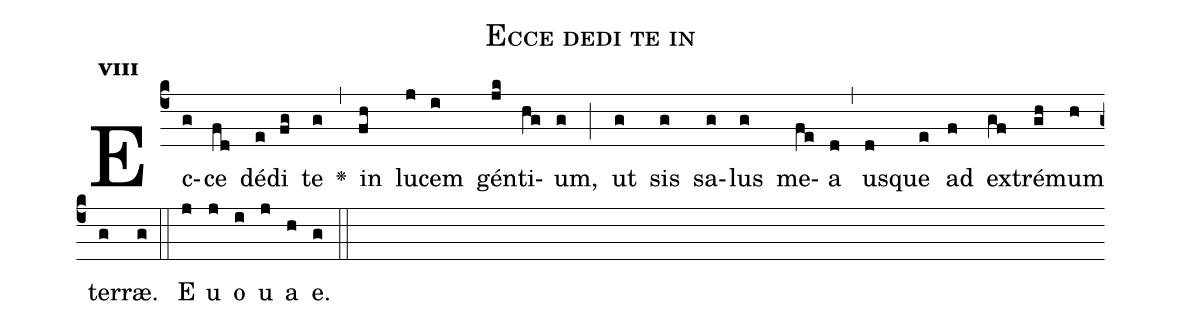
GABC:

name:Ecce dedi te in;
office-part:Antiphona;
mode:8;
%%
initial-style: 1;
name: Ecce dedi te in
book: Antiphonae & Responsoria/Tomus I, p. 137;
occasion: Diebus inter Epiphaniam et Baptisma Domini;
office-part: Nona Ant 1;
user-notes: ;
commentary: ;
annotation: 8g;
centering-scheme: english;
fontsize: 12;
font: OFLSortsMillGoudy;
height: 11;
width: 4.5;
%%
(c4)Ec(g)ce(fd) dé(e)di(fg) te(g) <v>\greheightstar</v>(,) in(fh) lu(j)cem(i) gén(jk)ti(hg)um,(g) (;) ut(g) sis(g) sa(g)lus(g) me(fe)a(d) (,) us(d)que(e) ad(f) ex(gf)tré(gh)mum(h) ter(g)ræ.(g) (::)
E(j) u(j) o(i) u(j) a(h) e.(g) (::)
